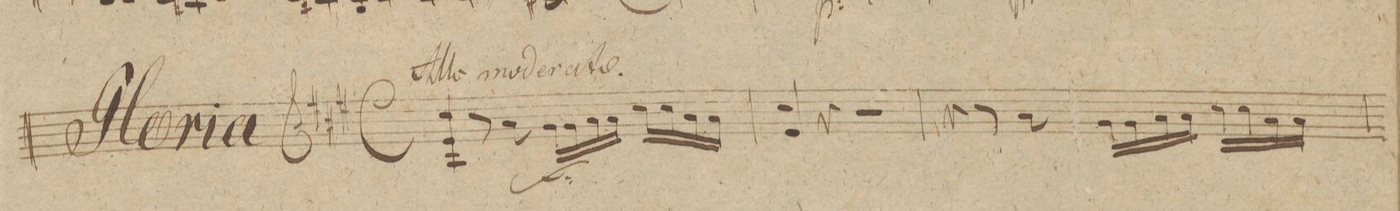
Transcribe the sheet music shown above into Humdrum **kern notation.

**kern	**dynam
*I"Violino IIdo	*
*clefG2	*
*k[f#c#g#]	*
*met(c|)	*
*M2/2	*
4A/ 4e 4cc#	.
8r	.
8a\	.
16g#\LL	f
16g#\	.
16a\	.
16a\JJ	.
16cc#\LL	.
16cc#\	.
16a\	.
16a\JJ	.
=2	=2
4e/ 4cc#	.
4r	.
2r	.
=3	=3
4r	.
8r	.
8a\	.
16g#\LL	.
16g#\	.
16a\	.
16a\JJ	.
16cc#\LL	.
16cc#\	.
16a\	.
16a\JJ	.
=4	=4
*-	*-
